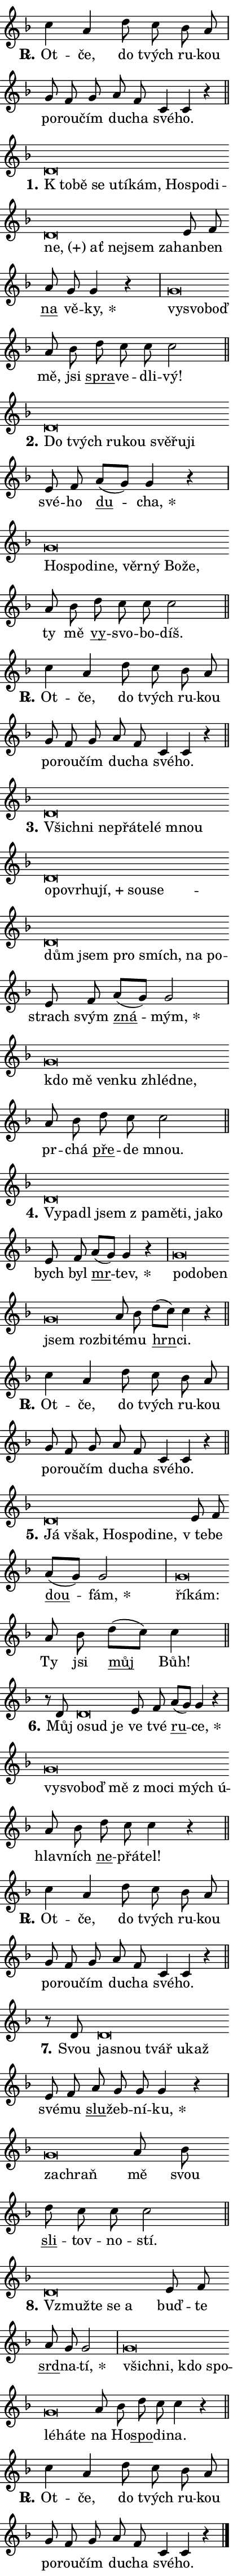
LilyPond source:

\version "2.24.0"
\header { tagline = "" }
\paper {
  indent = 0\cm
  top-margin = 0\cm
  right-margin = 0.13\cm % to fit lyric hyphens
  bottom-margin = 0\cm
  left-margin = 0\cm
  paper-width = 7\cm
  page-breaking = #ly:one-page-breaking
  system-system-spacing.basic-distance = #11
  score-system-spacing.basic-distance = #11
  ragged-last = ##f
}


%% Author: Thomas Morley
%% https://lists.gnu.org/archive/html/lilypond-user/2020-05/msg00002.html
#(define (line-position grob)
"Returns position of @var[grob} in current system:
   @code{'start}, if at first time-step
   @code{'end}, if at last time-step
   @code{'middle} otherwise
"
  (let* ((col (ly:item-get-column grob))
         (ln (ly:grob-object col 'left-neighbor))
         (rn (ly:grob-object col 'right-neighbor))
         (col-to-check-left (if (ly:grob? ln) ln col))
         (col-to-check-right (if (ly:grob? rn) rn col))
         (break-dir-left
           (and
             (ly:grob-property col-to-check-left 'non-musical #f)
             (ly:item-break-dir col-to-check-left)))
         (break-dir-right
           (and
             (ly:grob-property col-to-check-right 'non-musical #f)
             (ly:item-break-dir col-to-check-right))))
        (cond ((eqv? 1 break-dir-left) 'start)
              ((eqv? -1 break-dir-right) 'end)
              (else 'middle))))

#(define (tranparent-at-line-position vctor)
  (lambda (grob)
  "Relying on @code{line-position} select the relevant enry from @var{vctor}.
Used to determine transparency,"
    (case (line-position grob)
      ((end) (not (vector-ref vctor 0)))
      ((middle) (not (vector-ref vctor 1)))
      ((start) (not (vector-ref vctor 2))))))

noteHeadBreakVisibility =
#(define-music-function (break-visibility)(vector?)
"Makes @code{NoteHead}s transparent relying on @var{break-visibility}"
#{
  \override NoteHead.transparent =
    #(tranparent-at-line-position break-visibility)
#})

#(define delete-ledgers-for-transparent-note-heads
  (lambda (grob)
    "Reads whether a @code{NoteHead} is transparent.
If so this @code{NoteHead} is removed from @code{'note-heads} from
@var{grob}, which is supposed to be @code{LedgerLineSpanner}.
As a result ledgers are not printed for this @code{NoteHead}"
    (let* ((nhds-array (ly:grob-object grob 'note-heads))
           (nhds-list
             (if (ly:grob-array? nhds-array)
                 (ly:grob-array->list nhds-array)
                 '()))
           ;; Relies on the transparent-property being done before
           ;; Staff.LedgerLineSpanner.after-line-breaking is executed.
           ;; This is fragile ...
           (to-keep
             (remove
               (lambda (nhd)
                 (ly:grob-property nhd 'transparent #f))
               nhds-list)))
      ;; TODO find a better method to iterate over grob-arrays, similiar
      ;; to filter/remove etc for lists
      ;; For now rebuilt from scratch
      (set! (ly:grob-object grob 'note-heads)  '())
      (for-each
        (lambda (nhd)
          (ly:pointer-group-interface::add-grob grob 'note-heads nhd))
        to-keep))))

squashNotes = {
  \override NoteHead.X-extent = #'(-0.2 . 0.2)
  \override NoteHead.Y-extent = #'(-0.75 . 0)
  \override NoteHead.stencil =
    #(lambda (grob)
       (let ((pos (ly:grob-property grob 'staff-position)))
         (begin
           (if (< pos -7) (display "ERROR: Lower brevis then expected\n") (display ""))
           (if (<= pos -6) ly:text-interface::print ly:note-head::print))))
}
unSquashNotes = {
  \revert NoteHead.X-extent
  \revert NoteHead.Y-extent
  \revert NoteHead.stencil
}

hideNotes = \noteHeadBreakVisibility #begin-of-line-visible
unHideNotes = \noteHeadBreakVisibility #all-visible

% work-around for resetting accidentals
% https://lilypond.org/doc/v2.23/Documentation/notation/displaying-rhythms#unmetered-music
cadenzaMeasure = {
  \cadenzaOff
  \partial 1024 s1024
  \cadenzaOn
}

#(define-markup-command (accent layout props text) (markup?)
  "Underline accented syllable"
  (interpret-markup layout props
    #{\markup \override #'(offset . 4.3) \underline { #text }#}))

responsum = \markup \concat {
  "R" \hspace #-1.05 \path #0.1 #'((moveto 0 0.07) (lineto 0.9 0.8)) \hspace #0.05 "."
}

spaceSize = #0.6828661417322834 % exact space size for TeX Gyre Schola

\layout {
  \context {
    \Staff
    \remove "Time_signature_engraver"
    \override LedgerLineSpanner.after-line-breaking = #delete-ledgers-for-transparent-note-heads
  }
  \context {
    \Lyrics {
      \override LyricSpace.minimum-distance = \spaceSize
      \override LyricText.font-name = #"TeX Gyre Schola"
      \override LyricText.font-size = 1
      \override StanzaNumber.font-name = #"TeX Gyre Schola Bold"
      \override StanzaNumber.font-size = 1
    }
  }
  \context {
    \Score 
    \override NoteHead.text =
      #(lambda (grob) 
        (let ((pos (ly:grob-property grob 'staff-position)))
          #{\markup {
            \combine
              \halign #-0.55 \raise #(if (= pos -6) 0 0.5) \override #'(thickness . 2) \draw-line #'(3.2 . 0)
              \musicglyph "noteheads.sM1"
          }#}))
  }
}

% magnetic-lyrics.ily
%
%   written by
%     Jean Abou Samra <jean@abou-samra.fr>
%     Werner Lemberg <wl@gnu.org>
%
%   adapted by
%     Jiri Hon <jiri.hon@gmail.com>
%
% Version 2022-Apr-15

% https://www.mail-archive.com/lilypond-user@gnu.org/msg149350.html

#(define (Left_hyphen_pointer_engraver context)
   "Collect syllable-hyphen-syllable occurrences in lyrics and store
them in properties.  This engraver only looks to the left.  For
example, if the lyrics input is @code{foo -- bar}, it does the
following.

@itemize @bullet
@item
Set the @code{text} property of the @code{LyricHyphen} grob between
@q{foo} and @q{bar} to @code{foo}.

@item
Set the @code{left-hyphen} property of the @code{LyricText} grob with
text @q{foo} to the @code{LyricHyphen} grob between @q{foo} and
@q{bar}.
@end itemize

Use this auxiliary engraver in combination with the
@code{lyric-@/text::@/apply-@/magnetic-@/offset!} hook."
   (let ((hyphen #f)
         (text #f))
     (make-engraver
      (acknowledgers
       ((lyric-syllable-interface engraver grob source-engraver)
        (set! text grob)))
      (end-acknowledgers
       ((lyric-hyphen-interface engraver grob source-engraver)
        ;(when (not (grob::has-interface grob 'lyric-space-interface))
          (set! hyphen grob)));)
      ((stop-translation-timestep engraver)
       (when (and text hyphen)
         (ly:grob-set-object! text 'left-hyphen hyphen))
       (set! text #f)
       (set! hyphen #f)))))

#(define (lyric-text::apply-magnetic-offset! grob)
   "If the space between two syllables is less than the value in
property @code{LyricText@/.details@/.squash-threshold}, move the right
syllable to the left so that it gets concatenated with the left
syllable.

Use this function as a hook for
@code{LyricText@/.after-@/line-@/breaking} if the
@code{Left_@/hyphen_@/pointer_@/engraver} is active."
   (let ((hyphen (ly:grob-object grob 'left-hyphen #f)))
     (when hyphen
       (let ((left-text (ly:spanner-bound hyphen LEFT)))
         (when (grob::has-interface left-text 'lyric-syllable-interface)
           (let* ((common (ly:grob-common-refpoint grob left-text X))
                  (this-x-ext (ly:grob-extent grob common X))
                  (left-x-ext
                   (begin
                     ;; Trigger magnetism for left-text.
                     (ly:grob-property left-text 'after-line-breaking)
                     (ly:grob-extent left-text common X)))
                  ;; `delta` is the gap width between two syllables.
                  (delta (- (interval-start this-x-ext)
                            (interval-end left-x-ext)))
                  (details (ly:grob-property grob 'details))
                  (threshold (assoc-get 'squash-threshold details 0.2)))
             (when (< delta threshold)
               (let* (;; We have to manipulate the input text so that
                      ;; ligatures crossing syllable boundaries are not
                      ;; disabled.  For languages based on the Latin
                      ;; script this is essentially a beautification.
                      ;; However, for non-Western scripts it can be a
                      ;; necessity.
                      (lt (ly:grob-property left-text 'text))
                      (rt (ly:grob-property grob 'text))
                      (is-space (grob::has-interface hyphen 'lyric-space-interface))
                      (space (if is-space " " ""))
                      (extra-delta (if is-space spaceSize 0))
                      ;; Append new syllable.
                      (ltrt-space (if (and (string? lt) (string? rt))
                                (string-append lt space rt)
                                (make-concat-markup (list lt space rt))))
                      ;; Right-align `ltrt` to the right side.
                      (ltrt-space-markup (grob-interpret-markup
                               grob
                               (make-translate-markup
                                (cons (interval-length this-x-ext) 0)
                                (make-right-align-markup ltrt-space)))))
                 (begin
                   ;; Don't print `left-text`.
                   (ly:grob-set-property! left-text 'stencil #f)
                   ;; Set text and stencil (which holds all collected
                   ;; syllables so far) and shift it to the left.
                   (ly:grob-set-property! grob 'text ltrt-space)
                   (ly:grob-set-property! grob 'stencil ltrt-space-markup)
                   (ly:grob-translate-axis! grob (- (- delta extra-delta)) X))))))))))


#(define (lyric-hyphen::displace-bounds-first grob)
   ;; Make very sure this callback isn't triggered too early.
   (let ((left (ly:spanner-bound grob LEFT))
         (right (ly:spanner-bound grob RIGHT)))
     (ly:grob-property left 'after-line-breaking)
     (ly:grob-property right 'after-line-breaking)
     (ly:lyric-hyphen::print grob)))

squashThreshold = #0.4

\layout {
  \context {
    \Lyrics
    \consists #Left_hyphen_pointer_engraver
    \override LyricText.after-line-breaking =
      #lyric-text::apply-magnetic-offset!
    \override LyricHyphen.stencil = #lyric-hyphen::displace-bounds-first
    \override LyricText.details.squash-threshold = \squashThreshold
    \override LyricHyphen.minimum-distance = 0
    \override LyricHyphen.minimum-length = \squashThreshold
  }
}

squashText = \override LyricText.details.squash-threshold = 9999
unSquashText = \override LyricText.details.squash-threshold = \squashThreshold

leftText = \override LyricText.self-alignment-X = #LEFT
unLeftText = \revert LyricText.self-alignment-X

starOffset = #(lambda (grob) 
                (let ((x_offset (ly:self-alignment-interface::aligned-on-x-parent grob)))
                  (if (= x_offset 0) 0 (+ x_offset 1.2))))

star = #(define-music-function (syllable)(string?)
"Append star separator at the end of a syllable"
#{
  \once \override LyricText.X-offset = #starOffset
  \lyricmode { \markup {
    #syllable
    \override #'((font-name . "TeX Gyre Schola Bold")) \hspace #0.2 \lower #0.65 \larger "*"
  } }
#})

starAccent = #(define-music-function (syllable)(string?)
"Append star separator at the end of a syllable and make accent"
#{
  \once \override LyricText.X-offset = #starOffset
  \lyricmode { \markup {
    \accent #syllable
    \override #'((font-name . "TeX Gyre Schola Bold")) \hspace #0.2 \lower #0.65 \larger "*"
  } }
#})

breath = #(define-music-function (syllable)(string?)
"Append breathing indicator at the end of a syllable"
#{
  \lyricmode { \markup { #syllable "+" } }
#})

optionalBreath = #(define-music-function (syllable)(string?)
"Append optional breathing indicator at the end of a syllable"
#{
  \lyricmode { \markup { #syllable "(+)" } }
#})


\score {
    <<
        \new Voice = "melody" { \cadenzaOn \key f \major \relative { c''4 a d8 c bes a \cadenzaMeasure \bar "|" g f g \bar "" a f \bar "" c4 c r \cadenzaMeasure \bar "||" \break } }
        \new Lyrics \lyricsto "melody" { \lyricmode { \set stanza = \responsum
Ot -- če, do tvých ru -- kou po -- rou -- čím du -- cha své -- ho. } }
    >>
    \layout {}
}

\score {
    <<
        \new Voice = "melody" { \cadenzaOn \key f \major \relative { \squashNotes d'\breve*1/16 \hideNotes \breve*1/16 \bar "" \breve*1/16 \bar "" \breve*1/16 \bar "" \breve*1/16 \bar "" \breve*1/16 \bar "" \breve*1/16 \bar "" \breve*1/16 \bar "" \breve*1/16 \bar "" \breve*1/16 \bar "" \breve*1/16 \bar "" \breve*1/16 \bar "" \breve*1/16 \breve*1/16 \bar "" \unHideNotes \unSquashNotes e8 f \bar "" a g g4 r \cadenzaMeasure \bar "|" \squashNotes g\breve*1/16 \hideNotes \breve*1/16 \breve*1/16 \bar "" \unHideNotes \unSquashNotes a8 bes \bar "" d c c c2 \cadenzaMeasure \bar "||" \break } }
        \new Lyrics \lyricsto "melody" { \lyricmode { \set stanza = "1."
\leftText "K to" -- \squashText bě se u -- tí -- kám, Ho -- spo -- di -- \optionalBreath ne, ať nej -- sem za -- \unLeftText \unSquashText han -- ben \markup \accent na vě -- \star ky, \leftText vy -- \squashText svo -- boď \unLeftText \unSquashText mě, jsi \markup \accent spra -- ve -- dli -- vý! } }
    >>
    \layout {}
}

\score {
    <<
        \new Voice = "melody" { \cadenzaOn \key f \major \relative { \squashNotes d'\breve*1/16 \hideNotes \breve*1/16 \bar "" \breve*1/16 \bar "" \breve*1/16 \bar "" \breve*1/16 \bar "" \breve*1/16 \breve*1/16 \bar "" \unHideNotes \unSquashNotes e8 f \bar "" a[( g)] g4 r \cadenzaMeasure \bar "|" \squashNotes g\breve*1/16 \hideNotes \breve*1/16 \bar "" \breve*1/16 \bar "" \breve*1/16 \bar "" \breve*1/16 \bar "" \breve*1/16 \bar "" \breve*1/16 \breve*1/16 \bar "" \unHideNotes \unSquashNotes a8 bes \bar "" d c c c2 \cadenzaMeasure \bar "||" \break } }
        \new Lyrics \lyricsto "melody" { \lyricmode { \set stanza = "2."
\leftText Do \squashText tvých ru -- kou svě -- řu -- ji \unLeftText \unSquashText své -- ho \markup \accent du -- \star cha, \leftText Ho -- \squashText spo -- di -- ne, věr -- ný Bo -- že, \unLeftText \unSquashText ty mě \markup \accent vy -- svo -- bo -- díš. } }
    >>
    \layout {}
}

\score {
    <<
        \new Voice = "melody" { \cadenzaOn \key f \major \relative { c''4 a d8 c bes a \cadenzaMeasure \bar "|" g f g \bar "" a f \bar "" c4 c r \cadenzaMeasure \bar "||" \break } }
        \new Lyrics \lyricsto "melody" { \lyricmode { \set stanza = \responsum
Ot -- če, do tvých ru -- kou po -- rou -- čím du -- cha své -- ho. } }
    >>
    \layout {}
}

\score {
    <<
        \new Voice = "melody" { \cadenzaOn \key f \major \relative { \squashNotes d'\breve*1/16 \hideNotes \breve*1/16 \bar "" \breve*1/16 \bar "" \breve*1/16 \bar "" \breve*1/16 \bar "" \breve*1/16 \bar "" \breve*1/16 \bar "" \breve*1/16 \bar "" \breve*1/16 \bar "" \breve*1/16 \bar "" \breve*1/16 \bar "" \breve*1/16 \bar "" \breve*1/16 \bar "" \breve*1/16 \bar "" \breve*1/16 \bar "" \breve*1/16 \bar "" \breve*1/16 \bar "" \breve*1/16 \bar "" \breve*1/16 \breve*1/16 \bar "" \unHideNotes \unSquashNotes e8 f \bar "" a[( g)] g2 \cadenzaMeasure \bar "|" \squashNotes g\breve*1/16 \hideNotes \breve*1/16 \bar "" \breve*1/16 \bar "" \breve*1/16 \bar "" \breve*1/16 \breve*1/16 \bar "" \unHideNotes \unSquashNotes a8 bes \bar "" d c c2 \cadenzaMeasure \bar "||" \break } }
        \new Lyrics \lyricsto "melody" { \lyricmode { \set stanza = "3."
\leftText Všich -- \squashText ni ne -- přá -- te -- lé mnou o -- po -- vr -- hu -- \breath "jí," sou -- se -- dům jsem pro smích, na po -- \unLeftText \unSquashText strach svým \markup \accent zná -- \star mým, \leftText kdo \squashText mě ven -- ku zhléd -- ne, \unLeftText \unSquashText pr -- chá \markup \accent pře -- de mnou. } }
    >>
    \layout {}
}

\score {
    <<
        \new Voice = "melody" { \cadenzaOn \key f \major \relative { \squashNotes d'\breve*1/16 \hideNotes \breve*1/16 \bar "" \breve*1/16 \bar "" \breve*1/16 \bar "" \breve*1/16 \bar "" \breve*1/16 \bar "" \breve*1/16 \bar "" \breve*1/16 \breve*1/16 \bar "" \unHideNotes \unSquashNotes e8 f \bar "" a[( g)] g4 r \cadenzaMeasure \bar "|" \squashNotes g\breve*1/16 \hideNotes \breve*1/16 \bar "" \breve*1/16 \bar "" \breve*1/16 \bar "" \breve*1/16 \breve*1/16 \bar "" \unHideNotes \unSquashNotes a8 bes \bar "" d[( c)] c4 r \cadenzaMeasure \bar "||" \break } }
        \new Lyrics \lyricsto "melody" { \lyricmode { \set stanza = "4."
\leftText Vy -- \squashText pa -- dl jsem "z pa" -- mě -- ti, ja -- ko \unLeftText \unSquashText bych byl \markup \accent mr -- \star tev, \leftText po -- \squashText do -- ben jsem roz -- bi -- \unLeftText \unSquashText té -- mu \markup \accent hrn -- ci. } }
    >>
    \layout {}
}

\score {
    <<
        \new Voice = "melody" { \cadenzaOn \key f \major \relative { c''4 a d8 c bes a \cadenzaMeasure \bar "|" g f g \bar "" a f \bar "" c4 c r \cadenzaMeasure \bar "||" \break } }
        \new Lyrics \lyricsto "melody" { \lyricmode { \set stanza = \responsum
Ot -- če, do tvých ru -- kou po -- rou -- čím du -- cha své -- ho. } }
    >>
    \layout {}
}

\score {
    <<
        \new Voice = "melody" { \cadenzaOn \key f \major \relative { \squashNotes d'\breve*1/16 \hideNotes \breve*1/16 \bar "" \breve*1/16 \bar "" \breve*1/16 \bar "" \breve*1/16 \breve*1/16 \bar "" \unHideNotes \unSquashNotes e8 f \bar "" a[( g)] g2 \cadenzaMeasure \bar "|" \squashNotes g\breve*1/16 \hideNotes \breve*1/16 \bar "" \unHideNotes \unSquashNotes a8 bes \bar "" d[( c)] c4 \cadenzaMeasure \bar "||" \break } }
        \new Lyrics \lyricsto "melody" { \lyricmode { \set stanza = "5."
\leftText Já \squashText však, Ho -- spo -- di -- ne, \unLeftText \unSquashText "v te" -- be \markup \accent dou -- \star fám, \leftText ří -- \squashText kám: \unLeftText \unSquashText Ty jsi \markup \accent můj Bůh! } }
    >>
    \layout {}
}

\score {
    <<
        \new Voice = "melody" { \cadenzaOn \key f \major \relative { r8 d' \squashNotes d\breve*1/16 \hideNotes \breve*1/16 \breve*1/16 \bar "" \unHideNotes \unSquashNotes e8 f \bar "" a[( g)] g4 r \cadenzaMeasure \bar "|" \squashNotes g\breve*1/16 \hideNotes \breve*1/16 \bar "" \breve*1/16 \bar "" \breve*1/16 \bar "" \breve*1/16 \bar "" \breve*1/16 \bar "" \breve*1/16 \breve*1/16 \bar "" \unHideNotes \unSquashNotes a8 bes \bar "" d c c4 r \cadenzaMeasure \bar "||" \break } }
        \new Lyrics \lyricsto "melody" { \lyricmode { \set stanza = "6."
Můj \leftText o -- \squashText sud je \unLeftText \unSquashText ve tvé \markup \accent ru -- \star ce, \leftText vy -- \squashText svo -- boď mě "z mo" -- ci mých ú -- \unLeftText \unSquashText hlav -- ních \markup \accent ne -- přá -- tel! } }
    >>
    \layout {}
}

\score {
    <<
        \new Voice = "melody" { \cadenzaOn \key f \major \relative { c''4 a d8 c bes a \cadenzaMeasure \bar "|" g f g \bar "" a f \bar "" c4 c r \cadenzaMeasure \bar "||" \break } }
        \new Lyrics \lyricsto "melody" { \lyricmode { \set stanza = \responsum
Ot -- če, do tvých ru -- kou po -- rou -- čím du -- cha své -- ho. } }
    >>
    \layout {}
}

\score {
    <<
        \new Voice = "melody" { \cadenzaOn \key f \major \relative { r8 d' \squashNotes d\breve*1/16 \hideNotes \breve*1/16 \bar "" \breve*1/16 \bar "" \breve*1/16 \breve*1/16 \bar "" \unHideNotes \unSquashNotes e8 f \bar "" a g g g4 r \cadenzaMeasure \bar "|" \squashNotes g\breve*1/16 \hideNotes \breve*1/16 \bar "" \unHideNotes \unSquashNotes a8 bes \bar "" d c c c2 \cadenzaMeasure \bar "||" \break } }
        \new Lyrics \lyricsto "melody" { \lyricmode { \set stanza = "7."
Svou \leftText ja -- \squashText snou tvář u -- kaž \unLeftText \unSquashText své -- mu \markup \accent slu -- žeb -- ní -- \star ku, \leftText za -- \squashText chraň \unLeftText \unSquashText mě svou \markup \accent sli -- tov -- no -- stí. } }
    >>
    \layout {}
}

\score {
    <<
        \new Voice = "melody" { \cadenzaOn \key f \major \relative { \squashNotes d'\breve*1/16 \hideNotes \breve*1/16 \bar "" \breve*1/16 \breve*1/16 \bar "" \unHideNotes \unSquashNotes e8 f \bar "" a g g2 \cadenzaMeasure \bar "|" \squashNotes g\breve*1/16 \hideNotes \breve*1/16 \bar "" \breve*1/16 \bar "" \breve*1/16 \bar "" \breve*1/16 \bar "" \breve*1/16 \breve*1/16 \bar "" \unHideNotes \unSquashNotes a8 bes \bar "" d c c4 r \cadenzaMeasure \bar "||" \break } }
        \new Lyrics \lyricsto "melody" { \lyricmode { \set stanza = "8."
\leftText Vzmuž -- \squashText te se a \unLeftText \unSquashText buď -- te \markup \accent srd -- na -- \star tí, \leftText všich -- \squashText ni, kdo spo -- lé -- há -- te \unLeftText \unSquashText na Ho -- \markup \accent spo -- di -- na. } }
    >>
    \layout {}
}

\score {
    <<
        \new Voice = "melody" { \cadenzaOn \key f \major \relative { c''4 a d8 c bes a \cadenzaMeasure \bar "|" g f g \bar "" a f \bar "" c4 c r \cadenzaMeasure \bar "||" \break } \bar "|." }
        \new Lyrics \lyricsto "melody" { \lyricmode { \set stanza = \responsum
Ot -- če, do tvých ru -- kou po -- rou -- čím du -- cha své -- ho. } }
    >>
    \layout {}
}
